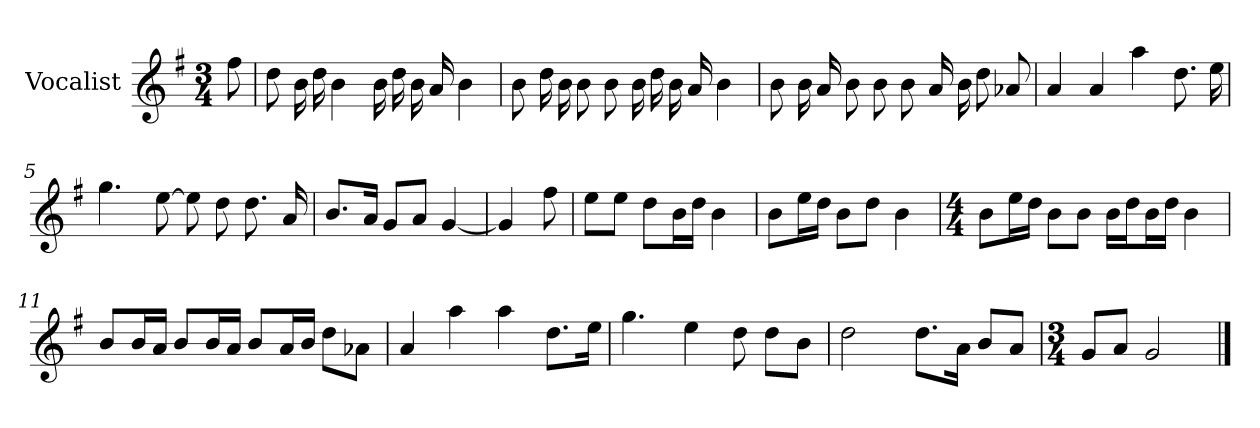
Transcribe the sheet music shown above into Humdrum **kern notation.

**kern
*part1
*staff1
*I"Vocalist
*k[f#]
*G:
*M3/4
=
8ff#
=1
8dd
16b
16dd
4b
16b
16dd
16b
16a
4b
=2
8b
16dd
16b
8b
8b
16b
16dd
16b
16a
4b
=3
8b
16b
16a
8b
8b
8b
16a
16b
8dd
8a-X
=4
4a
4a
4aa
8.dd
16ee
=5
4.gg
[8ee
8ee]
8dd
8.dd
16a
=6
8.bL
16aJk
8gL
8aJ
[4g
=7
4g]
8ff#
=8
8eeL
8eeJ
8ddL
16bL
16ddJJ
4b
=9
8bL
16eeL
16ddJJ
8bL
8ddJ
4b
=10
*M4/4
8bL
16eeL
16ddJJ
8bL
8bJ
16bLL
16ddJ
16bL
16ddJJ
4b
=11
8bL
16bL
16aJJ
8bL
16bL
16aJJ
8bL
16aL
16bJJ
8ddL
8a-XJ
=12
4a
4aa
4aa
8.ddL
16eeJk
=13
4.gg
4ee
8dd
8ddL
8bJ
=14
2dd
8.ddL
16aJk
8bL
8aJ
=15
*M3/4
8gL
8aJ
2g
==
*-
